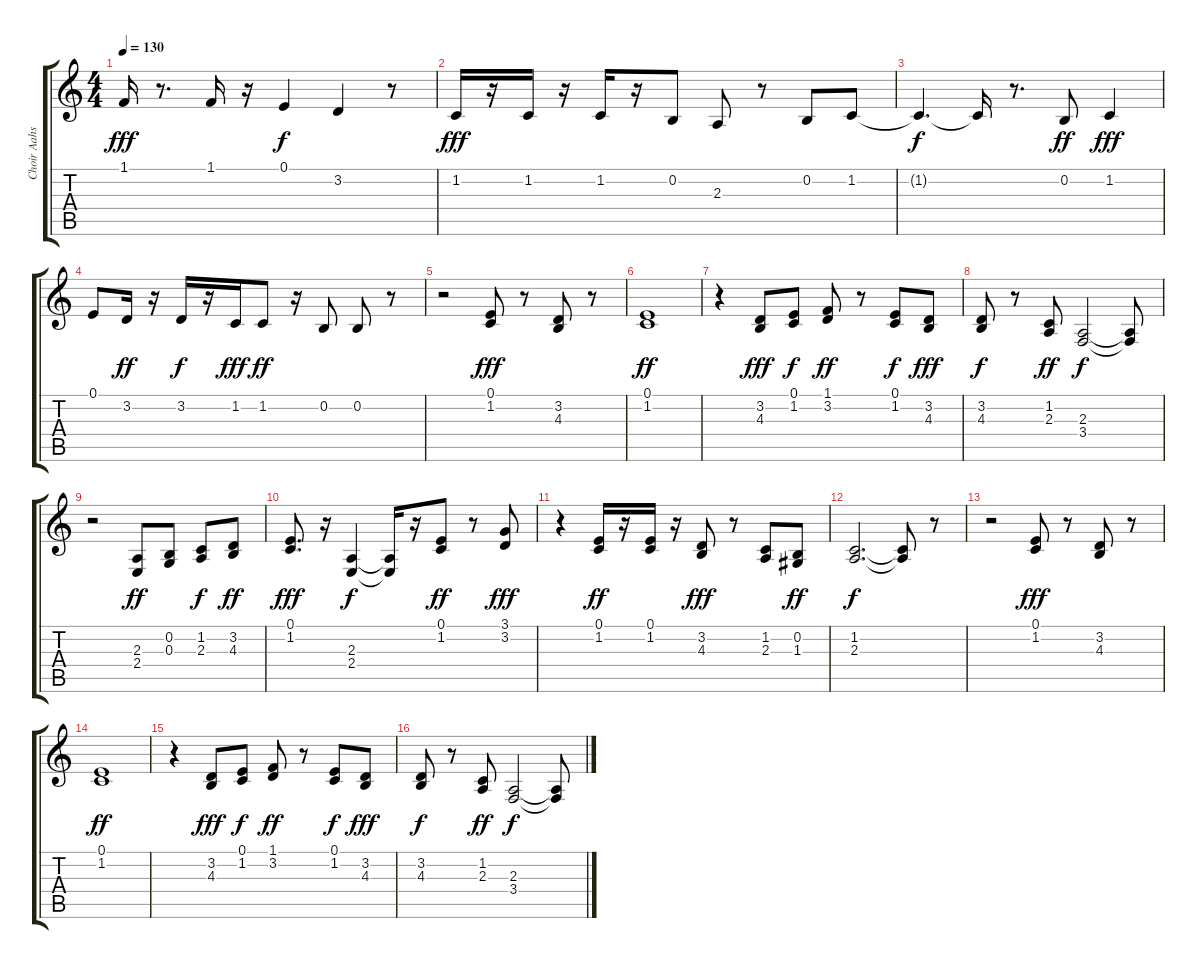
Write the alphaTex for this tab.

\track ("Choir Aahs" "Choir Aahs") {instrument choiraahs}
\staff {score tabs}
\tuning (E4 B3 G3 D3 A2 E2) {hide}
\ts (4 4)
\tempo 130
\clef g2
\ks c
1.1.16{dy fff} r.8{d} 1.1.16 r.16 0.1.4{dy f} 3.2.4 r.8 |
1.2.16{dy fff} r.16 1.2.16 r.16 1.2.16 r.16 0.2.8 2.3.8 r.8 0.2.8 1.2.8 |
1.2{t}.4{d dy f} 1.2{t}.16 r.8{d} 0.2.8{dy ff} 1.2.4{dy fff} |
0.1.8 3.2.16{dy ff} r.16 3.2.16{dy f} r.16 1.2.16{dy fff} 1.2.8{dy ff} r.16 0.2.8 0.2.8 r.8 |
r.2 (0.1 1.2).8{dy fff} r.8 (3.2 4.3).8 r.8 |
(0.1 1.2).1{dy ff} |
r.4 (3.2 4.3).8{dy fff} (0.1 1.2).8{dy f} (1.1 3.2).8{dy ff} r.8 (0.1 1.2).8{dy f} (3.2 4.3).8{dy fff} |
(3.2 4.3).8{dy f} r.8 (1.2 2.3).8{dy ff} (2.3 3.4).2{dy f} (2.3{t} 3.4{t}).8 |
r.2 (2.3 2.4).8{dy ff} (0.2 0.3).8 (1.2 2.3).8{dy f} (3.2 4.3).8{dy ff} |
(0.1 1.2).8{d dy fff} r.16 (2.3 2.4).4{dy f} (2.3{t} 2.4{t}).16 r.16 (0.1 1.2).8{dy ff} r.8 (3.1 3.2).8{dy fff} |
r.4 (0.1 1.2).16{dy ff} r.16 (0.1 1.2).16 r.16 (3.2 4.3).8{dy fff} r.8 (1.2 2.3).8 (0.2 1.3).8{dy ff} |
(1.2 2.3).2{d dy f} (1.2{t} 2.3{t}).8 r.8 |
r.2 (0.1 1.2).8{dy fff} r.8 (3.2 4.3).8 r.8 |
(0.1 1.2).1{dy ff} |
r.4 (3.2 4.3).8{dy fff} (0.1 1.2).8{dy f} (1.1 3.2).8{dy ff} r.8 (0.1 1.2).8{dy f} (3.2 4.3).8{dy fff} |
(3.2 4.3).8{dy f} r.8 (1.2 2.3).8{dy ff} (2.3 3.4).2{dy f} (2.3{t} 3.4{t}).8
